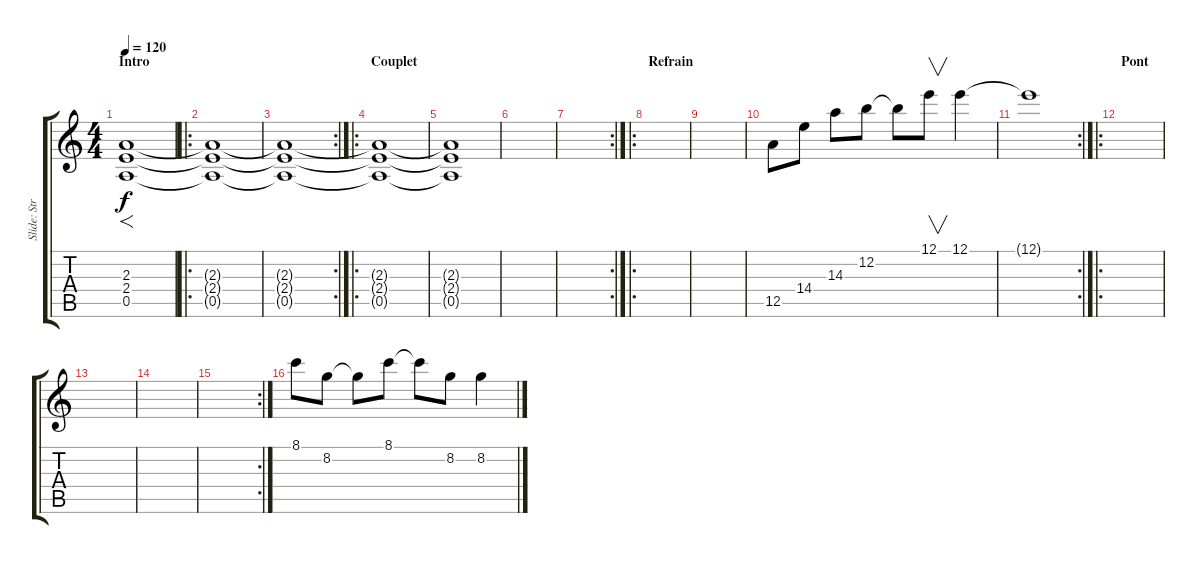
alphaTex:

\track ("Slide: Strat'" "Slide: Str") {instrument acousticguitarsteel}
\staff {score tabs}
\tuning (E4 B3 G3 D3 A2 E2) {hide}
\ts (4 4)
\section ("" "Intro")
\tempo 120
\clef g2
\ks c
(2.3 2.4 0.5).1{f dy f instrument acousticguitarsteel} |
\ro
(2.3{t} 2.4{t} 0.5{t}).1 |
\rc 2
(2.3{t} 2.4{t} 0.5{t}).1 |
\ro
\section ("" "Couplet")
(2.3{t} 2.4{t} 0.5{t}).1 |
(2.3{t} 2.4{t} 0.5{t}).1 |
|
\rc 2
|
\ro
\section ("" "Refrain")
|
|
12.5.8 14.4.8 14.3.8 12.2.8 12.2{t}.8 12.1.8{v} 12.1.4 |
\rc 2
12.1{t}.1 |
\ro
\section ("" "Pont")
|
|
|
\rc 2
|
8.1.8 8.2.8 8.2{t}.8 8.1.8 8.1{t}.8 8.2.8 8.2.4
